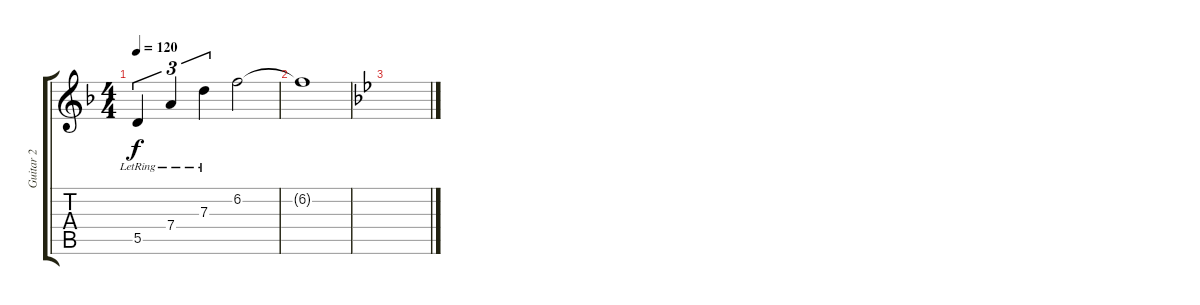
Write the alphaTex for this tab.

\track ("Guitar 2" "Guitar 2") {instrument acousticguitarnylon}
\staff {score tabs}
\tuning (E4 B3 G3 D3 A2 E2) {hide}
\ts (4 4)
\tempo 120
\clef g2
\ks f
5.5{lr}.4{tu (3 2) dy f} 7.4{lr}.4{tu (3 2)} 7.3{lr}.4{tu (3 2)} 6.2.2 |
6.2{t}.1 |
\ks bb
